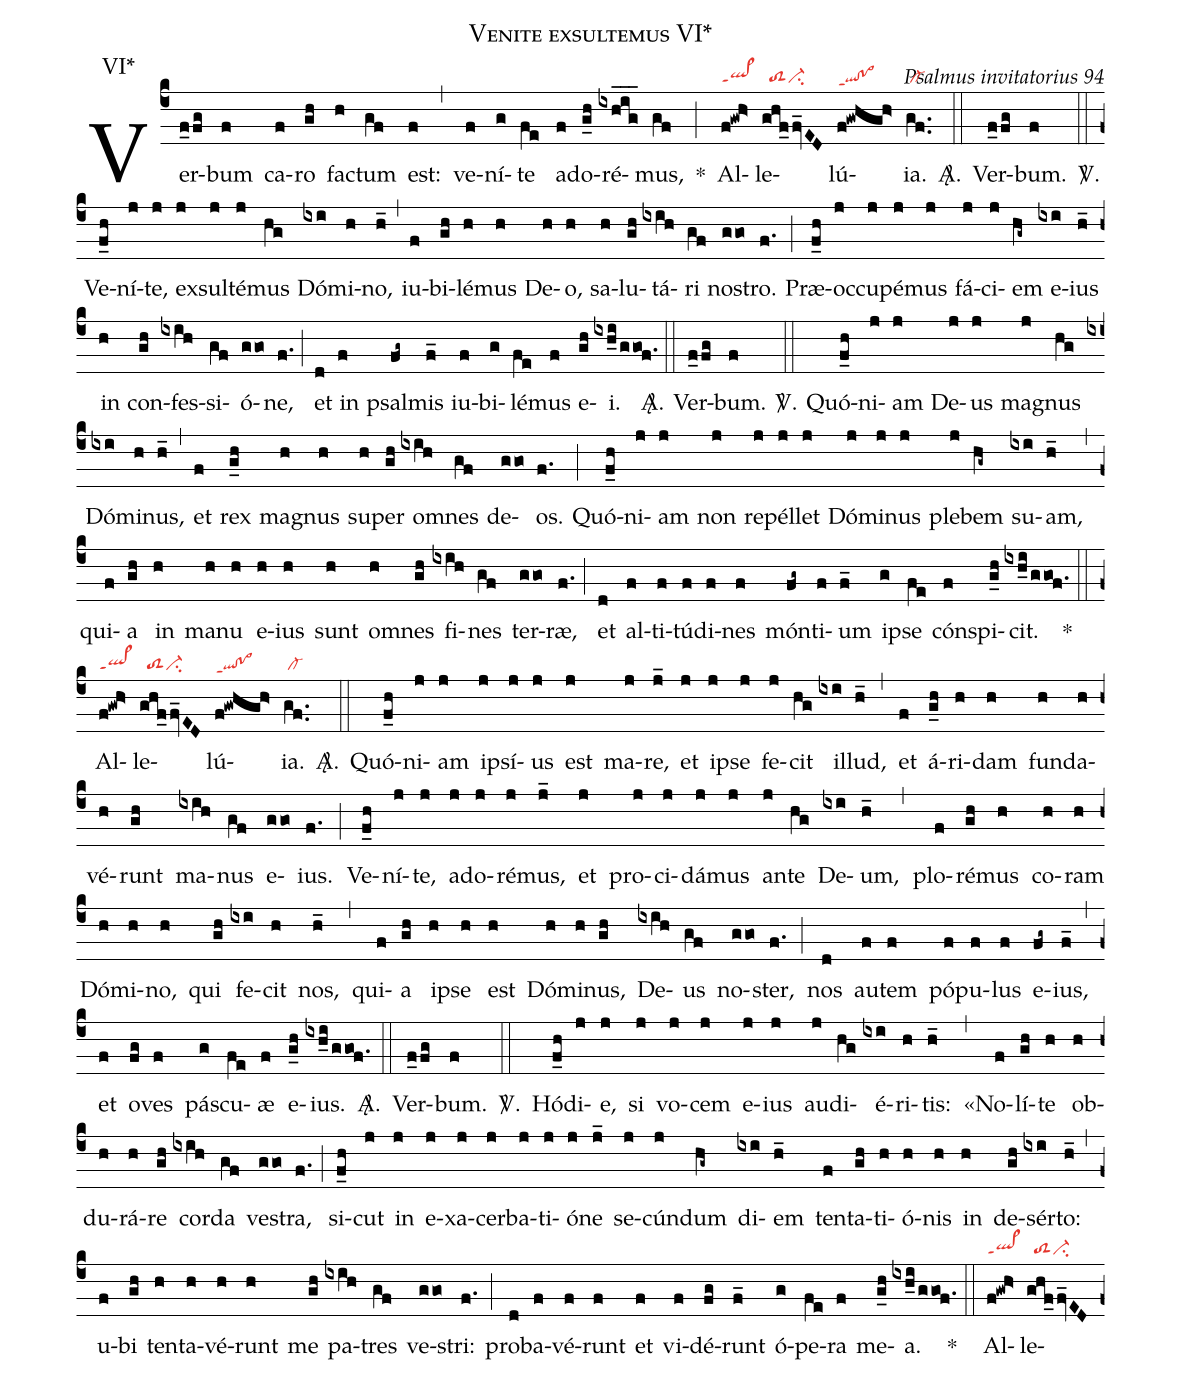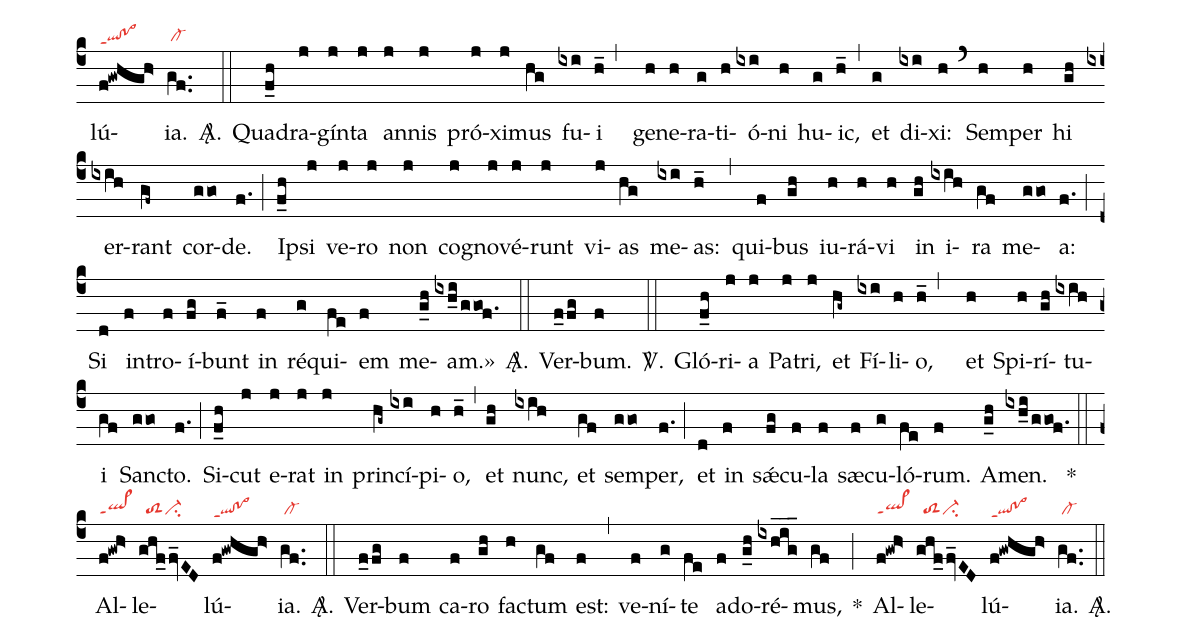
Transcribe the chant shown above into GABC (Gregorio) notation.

name:Venite exsultemus VI*;
office-part:Varia;
annotation:VI*;
commentary:Psalmus  invitatorius 94;
nabc-lines:1;
%%
(c4)Ver(f_0fg)bum(f) ca(f)ro(gh) fac(h)tum(gf) est:(f) (,) ve(f)ní(g)te(fe) a(f)do(g_h)ré(ixh_i_g_)mus,(gf) *(;)
Al(f!gwh>|ql>ppt1)le(ghf_/fv_ED|//toS2ci-)lú(f!gwhgh>|ql!po>ppt1)ia.(gf..|/cl-) <sp>A/</sp>.(::)

Ver(f_0fg)bum.(f) <sp>V/</sp>.(::)

Ve(f_h)ní(j)te,(j) ex(j)sul(j)té(j)mus(hg) Dó(ixi)mi(h)no,(h_) (,)
iu(f)bi(gh)lé(h)mus(h) De(h)o,(h) sa(h)lu(gh)tá(ixih)ri(gf) no(ggo)stro.(f.) (;)
Præ(f_h)oc(j)cu(j)pé(j)mus(j) fá(j)ci(j)em(hg~) e(ixi)ius(h_)
in(h) con(gh)fes(ixih)si(gf)ó(ggo)ne,(f.) (;)
et(d) in(f) psal(fg~)mis(f_)
iu(f)bi(g)lé(fe)mus(f) e(gh)i.(ixh_i/ggof.) <sp>A/</sp>.(::)

Ver(f_0fg)bum.(f)  <sp>V/</sp>.(::)

Quó(f_h)ni(j)am(j) De(j)us(j) ma(j)gnus(hg) Dó(ixi)mi(h)nus,(h_) (,)
et(f) rex(g_h) ma(h)gnus(h) su(h)per(gh) om(ixih)nes(gf) de(ggo)os.(f.) (;)
Quó(f_h)ni(j)am(j) non(j) re(j)pél(j)let(j) Dó(j)mi(j)nus(j) ple(j)bem(hg~) su(ixi)am,(h_) (,)
qui(f)a(gh) in(h) ma(h)nu(h) e(h)ius(h) sunt(h) om(h)nes(gh) fi(ixih)nes(gf) ter(ggo)ræ,(f.) (;)
et(d) al(f)ti(f)tú(f)di(f)nes(f) món(fg~)ti(f)um(f_)
i(g)pse(fe) cón(f)spi(g_h)cit.(ixh_i/ggof.) *(::)

Al(f!gwh>|ql>ppt1)le(ghf_/fv_ED|//toS2ci-)lú(f!gwhgh>|ql!po>ppt1)ia.(gf..|/cl-) <sp>A/</sp>.(::)

Quó(f_h)ni(j)am(j) i(j)psí(j)us(j) est(j) ma(j)re,(j_) et(j) i(j)pse(j) fe(j)cit(hg) il(ixi)lud,(h_) (,)
et(f) á(g_h)ri(h)dam(h) fun(h)da(h)vé(h)runt(gh) ma(ixih)nus(gf) e(ggo)ius.(f.) (;)
Ve(f_h)ní(j)te,(j) a(j)do(j)ré(j)mus,(j_) et(j) pro(j)ci(j)dá(j)mus(j) an(j)te(hg) De(ixi)um,(h_) (,)
plo(f)ré(gh)mus(h) co(h)ram(h) Dó(h)mi(h)no,(h) qui(gh) fe(ixi)cit(h) nos,(h_) (,)
qui(f)a(gh) i(h)pse(h) est(h) Dó(h)mi(h)nus,(gh) De(ixih)us(gf) no(ggo)ster,(f.) (;)
nos(d) au(f)tem(f) pó(f)pu(f)lus(f) e(fg~)ius,(f_) (,)
et(f) o(fg)ves(f) pá(g)scu(fe)æ(f) e(g_h)ius.(ixh_i/ggof.) <sp>A/</sp>.(::)

Ver(f_0fg)bum.(f)  <sp>V/</sp>.(::)

Hó(f_h)di(j)e,(j) si(j) vo(j)cem(j) e(j)ius(j) au(j)di(hg)é(ixi)ri(h)tis:(h_) (,)
«No(f)lí(gh)te(h) ob(h)du(h)rá(h)re(gh) cor(ixih)da(gf) ve(ggo)stra,(f.) (;)
si(f_h)cut(j) in(j) e(j)xa(j)cer(j)ba(j)ti(j)ó(j)ne(j_) se(j)cún(j)dum(hg~) di(ixi)em(h_)
ten(f)ta(gh)ti(h)ó(h)nis(h) in(h) de(gh)sér(ixi)to:(h_) (,)
u(f)bi(gh) ten(h)ta(h)vé(h)runt(h) me(gh) pa(ixih)tres(gf) ve(ggo)stri:(f.) (;)
pro(d)ba(f)vé(f)runt(f) et(f) vi(f)dé(fg)runt(f_)
ó(g)pe(fe)ra(f) me(g_h)a.(ixh_i/ggof.) *(::)

Al(f!gwh>|ql>ppt1)le(ghf_/fv_ED|//toS2ci-)lú(f!gwhgh>|ql!po>ppt1)ia.(gf..|/cl-) <sp>A/</sp>.(::)

Qua(f_h)dra(j)gín(j)ta(j) an(j)nis(j) pró(j)xi(j)mus(hg) fu(ixi)i(h_,) ge(h)ne(h)ra(g)ti(h)ó(ixi)ni(h) hu(g)ic,(h_) (,)
et(g) di(ixi)xi:(h) (`) Sem(h)per(h) hi(gh) er(ixih)rant(gf~) cor(ggo)de.(f.) (;)
I(f_h)psi(j) ve(j)ro(j) non(j) co(j)gno(j)vé(j)runt(j) vi(j)as(hg) me(ixi)as:(h_) (,)
qui(f)bus(gh) iu(h)rá(h)vi(h) in(gh) i(ixih)ra(gf) me(ggo)a:(f.) (;)
Si(d) in(f)tro(f)í(fg)bunt(f_)
in(f) ré(g)qui(fe)em(f) me(g_h)am.»(ixh_i/ggof.) <sp>A/</sp>.(::)

Ver(f_0fg)bum.(f) <sp>V/</sp>.(::)

Gló(f_h)ri(j)a(j) Pa(j)tri,(j) et(hg~) Fí(ixi)li(h)o,(h_,) et(h) Spi(h)rí(gh)tu(ixih)i(gf) San(ggo)cto.(f.) (;)
Si(f_h)cut(j) e(j)rat(j) in(j) prin(hg~)cí(ixi)pi(h)o,(h_) (,)
et(gh) nunc,(ixih) et(gf) sem(ggo)per,(f.) (;)
et(d) in(f)  sǽ(fg)cu(f)la(f)
sæ(f)cu(g)ló(fe)rum.(f) A(g_h)men.(ixh_i/ggof.) *(::)

Al(f!gwh>|ql>ppt1)le(ghf_/fv_ED|//toS2ci-)lú(f!gwhgh>|ql!po>ppt1)ia.(gf..|/cl-) <sp>A/</sp>.(::)

Ver(f_0fg)bum(f) ca(f)ro(gh) fac(h)tum(gf) est:(f) (,) ve(f)ní(g)te(fe) a(f)do(g_h)ré(ixh_i_g_)mus,(gf) *(;)
Al(f!gwh>|ql>ppt1)le(ghf_/fv_ED|//toS2ci-)lú(f!gwhgh>|ql!po>ppt1)ia.(gf..|/cl-) <sp>A/</sp>.(::)
